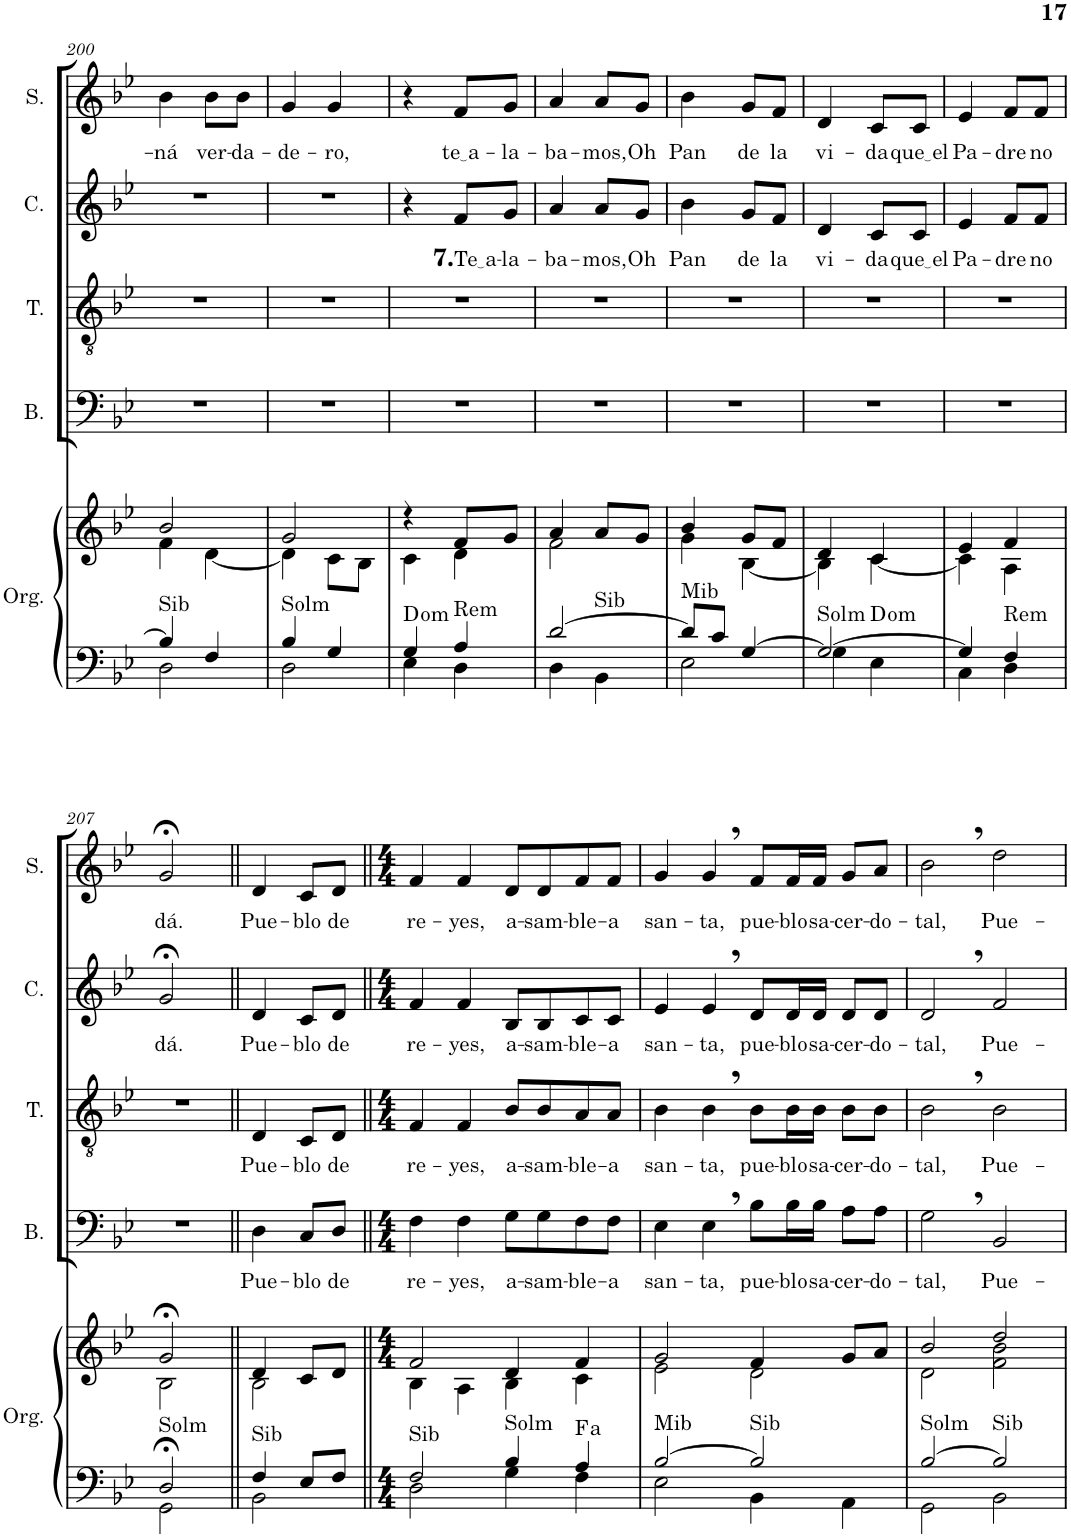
**kern	**kern	**harte	**kern	**text	**kern	**text	**kern	**text	**kern	**text
*part5	*part5	*part5	*part4	*part4	*part3	*part3	*part2	*part2	*part1	*part1
*staff6	*staff5	*	*staff4	*staff4	*staff3	*staff3	*staff2	*staff2	*staff1	*staff1
*I"Órgano	*	*	*I"Bajo	*	*I"Tenor	*	*I"Contralto	*	*I"Soprano	*
*	*	*	*I'B.	*	*I'T.	*	*I'C.	*	*I'S.	*
!!LO:PB:g=z
*clefF4	*clefG2	*	*clefF4	*	*clefGv2	*	*clefG2	*	*clefG2	*
*k[b-e-]	*k[b-e-]	*	*k[b-e-]	*	*k[b-e-]	*	*k[b-e-]	*	*k[b-e-]	*
*M2/4	*M2/4	*	*M2/4	*	*M2/4	*	*M2/4	*	*M2/4	*
=200	=200	=200	=200	=200	=200	=200	=200	=200	=200	=200
*^	*^	*	*	*	*	*	*	*	*	*
!	!	!	!	!LO:H:kt=Sib	!	!	!	!	!	!	!	!LO:LY:b
4B-/]	2D\	2b-/	4f\	N	2r	.	2r	.	2r	.	4b-\	-ná
!	!	!	!	!	!	!	!	!	!	!	!	!LO:LY:b
4F/	.	.	[4d\	.	.	.	.	.	.	.	8b-\L	ver-
!	!	!	!	!	!	!	!	!	!	!	!	!LO:LY:b
.	.	.	.	.	.	.	.	.	.	.	8b-\J	-da-
=201	=201	=201	=201	=201	=201	=201	=201	=201	=201	=201	=201	=201
!	!	!	!	!LO:H:kt=Solm	!	!	!	!	!	!	!	!LO:LY:b
4B-/	2D\	2g/	4d\]	N	2r	.	2r	.	2r	.	4g/	-de-
!	!	!	!	!	!	!	!	!	!	!	!	!LO:LY:b
4G/	.	.	8c\L	.	.	.	.	.	.	.	4g/	-ro,
.	.	.	8B-\J	.	.	.	.	.	.	.	.	.
=202	=202	=202	=202	=202	=202	=202	=202	=202	=202	=202	=202	=202
4G/	4E-\	4r	4c\	D:dim	2r	.	2r	.	4r	.	4r	.
!	!	!	!	!LO:H:kt=Rem	!	!	!	!	!	!LO:LY:b	!	!LO:LY:b
4A/	4D\	8f/L	4d\	N	.	.	.	.	8f/L	7. Te a	8f/L	te a
!	!	!	!	!	!	!	!	!	!	!LO:LY:b	!	!LO:LY:b
.	.	8g/J	.	.	.	.	.	.	8g/J	-la-	8g/J	-la-
=203	=203	=203	=203	=203	=203	=203	=203	=203	=203	=203	=203	=203
!	!	!	!	!LO:H:kt=Sib	!	!	!	!	!	!LO:LY:b	!	!LO:LY:b
[2d/	4D\	4a/	2f\	N	2r	.	2r	.	4a/	-ba-	4a/	-ba-
!	!	!	!	!	!	!	!	!	!	!LO:LY:b	!	!LO:LY:b
.	4BB-\	8a/L	.	.	.	.	.	.	8a/L	-mos,	8a/L	-mos,
!	!	!	!	!	!	!	!	!	!	!LO:LY:b	!	!LO:LY:b
.	.	8g/J	.	.	.	.	.	.	8g/J	Oh	8g/J	Oh
=204	=204	=204	=204	=204	=204	=204	=204	=204	=204	=204	=204	=204
!	!	!	!	!LO:H:kt=Mib	!	!	!	!	!	!LO:LY:b	!	!LO:LY:b
8d/L]	2E-\	4b-/	4g\	N	2r	.	2r	.	4b-\	Pan	4b-\	Pan
8c/J	.	.	.	.	.	.	.	.	.	.	.	.
!	!	!	!	!	!	!	!	!	!	!LO:LY:b	!	!LO:LY:b
[4G/	.	8g/L	[4B-\	.	.	.	.	.	8g/L	de	8g/L	de
!	!	!	!	!	!	!	!	!	!	!LO:LY:b	!	!LO:LY:b
.	.	8f/J	.	.	.	.	.	.	8f/J	la	8f/J	la
=205	=205	=205	=205	=205	=205	=205	=205	=205	=205	=205	=205	=205
!	!	!	!	!LO:H:kt=Solm	!	!	!	!	!	!LO:LY:b	!	!LO:LY:b
2G/_	4G\	4d/	4B-\]	N	2r	.	2r	.	4d/	vi-	4d/	vi-
!	!	!	!	!	!	!	!	!	!	!LO:LY:b	!	!LO:LY:b
.	4E-\	4c/	[4c\	D:dim	.	.	.	.	8c/L	-da	8c/L	-da
!	!	!	!	!	!	!	!	!	!	!LO:LY:b	!	!LO:LY:b
.	.	.	.	.	.	.	.	.	8c/J	que el	8c/J	que el
=206	=206	=206	=206	=206	=206	=206	=206	=206	=206	=206	=206	=206
!	!	!	!	!	!	!	!	!	!	!LO:LY:b	!	!LO:LY:b
4G/]	4C\	4e-/	4c\]	.	2r	.	2r	.	4e-/	Pa-	4e-/	Pa-
!	!	!	!	!LO:H:kt=Rem	!	!	!	!	!	!LO:LY:b	!	!LO:LY:b
4F/	4D\	4f/	4A\	N	.	.	.	.	8f/L	-dre	8f/L	-dre
!	!	!	!	!	!	!	!	!	!	!LO:LY:b	!	!LO:LY:b
.	.	.	.	.	.	.	.	.	8f/J	no	8f/J	no
!!LO:LB:g=z
=207	=207	=207	=207	=207	=207	=207	=207	=207	=207	=207	=207	=207
!	!	!	!	!LO:H:kt=Solm	!	!	!	!	!	!LO:LY:b	!	!LO:LY:b
2D;</	2GG\	2g;</	2B-\	N	2r	.	2r	.	2g;</	dá.	2g;</	dá.
=208||	=208||	=208||	=208||	=208||	=208||	=208||	=208||	=208||	=208||	=208||	=208||	=208||
!	!	!	!	!LO:H:kt=Sib	!	!LO:LY:b	!	!LO:LY:b	!	!LO:LY:b	!	!LO:LY:b
4F/	2BB-\	4d/	2B-\	N	4D\	Pue-	4D/	Pue-	4d/	Pue-	4d/	Pue-
!	!	!	!	!	!	!LO:LY:b	!	!LO:LY:b	!	!LO:LY:b	!	!LO:LY:b
8E-/L	.	8c/L	.	.	8C/L	-blo	8C/L	-blo	8c/L	-blo	8c/L	-blo
!	!	!	!	!	!	!LO:LY:b	!	!LO:LY:b	!	!LO:LY:b	!	!LO:LY:b
8F/J	.	8d/J	.	.	8D/J	de	8D/J	de	8d/J	de	8d/J	de
=209||	=209||	=209||	=209||	=209||	=209||	=209||	=209||	=209||	=209||	=209||	=209||	=209||
*M4/4	*	*M4/4	*	*	*M4/4	*	*M4/4	*	*M4/4	*	*M4/4	*
!	!	!	!	!LO:H:kt=Sib	!	!LO:LY:b	!	!LO:LY:b	!	!LO:LY:b	!	!LO:LY:b
2F/	2D\	2f/	4B-\	N	4F\	re-	4F/	re-	4f/	re-	4f/	re-
!	!	!	!	!	!	!LO:LY:b	!	!LO:LY:b	!	!LO:LY:b	!	!LO:LY:b
.	.	.	4A\	.	4F\	-yes,	4F/	-yes,	4f/	-yes,	4f/	-yes,
!	!	!	!	!LO:H:kt=Solm	!	!LO:LY:b	!	!LO:LY:b	!	!LO:LY:b	!	!LO:LY:b
4B-/	4G\	4d/	4B-\	N	8G\L	a-	8B-/L	a-	8B-/L	a-	8d/L	a-
!	!	!	!	!	!	!LO:LY:b	!	!LO:LY:b	!	!LO:LY:b	!	!LO:LY:b
.	.	.	.	.	8G\	-sam-	8B-/	-sam-	8B-/	-sam-	8d/	-sam-
!	!	!	!	!LO:H:kt=a	!	!LO:LY:b	!	!LO:LY:b	!	!LO:LY:b	!	!LO:LY:b
4A/	4F\	4f/	4c\	.	8F\	-ble-	8A/	-ble-	8c/	-ble-	8f/	-ble-
!	!	!	!	!	!	!LO:LY:b	!	!LO:LY:b	!	!LO:LY:b	!	!LO:LY:b
.	.	.	.	.	8F\J	-a	8A/J	-a	8c/J	-a	8f/J	-a
=210	=210	=210	=210	=210	=210	=210	=210	=210	=210	=210	=210	=210
!	!	!	!	!LO:H:kt=Mib	!	!LO:LY:b	!	!LO:LY:b	!	!LO:LY:b	!	!LO:LY:b
[2B-/	2E-\	2g/	2e-\	N	4E-\	san-	4B-\	san-	4e-/	san-	4g/	san-
!	!	!	!	!	!	!LO:LY:b	!	!LO:LY:b	!	!LO:LY:b	!	!LO:LY:b
.	.	.	.	.	4E-,\	-ta,	4B-,\	-ta,	4e-,/	-ta,	4g,/	-ta,
!	!	!	!	!LO:H:kt=Sib	!	!LO:LY:b	!	!LO:LY:b	!	!LO:LY:b	!	!LO:LY:b
2B-/]	4BB-\	4f/	2d\	N	8B-\L	pue-	8B-\L	pue-	8d/L	pue-	8f/L	pue-
!	!	!	!	!	!	!LO:LY:b	!	!LO:LY:b	!	!LO:LY:b	!	!LO:LY:b
.	.	.	.	.	16B-\L	-blo	16B-\L	-blo	16d/L	-blo	16f/L	-blo
!	!	!	!	!	!	!LO:LY:b	!	!LO:LY:b	!	!LO:LY:b	!	!LO:LY:b
.	.	.	.	.	16B-\JJ	sa-	16B-\JJ	sa-	16d/JJ	sa-	16f/JJ	sa-
!	!	!	!	!	!	!LO:LY:b	!	!LO:LY:b	!	!LO:LY:b	!	!LO:LY:b
.	4AA\	8g/L	.	.	8A\L	-cer-	8B-\L	-cer-	8d/L	-cer-	8g/L	-cer-
!	!	!	!	!	!	!LO:LY:b	!	!LO:LY:b	!	!LO:LY:b	!	!LO:LY:b
.	.	8a/J	.	.	8A\J	-do-	8B-\J	-do-	8d/J	-do-	8a/J	-do-
=211	=211	=211	=211	=211	=211	=211	=211	=211	=211	=211	=211	=211
!	!	!	!	!LO:H:kt=Solm	!	!LO:LY:b	!	!LO:LY:b	!	!LO:LY:b	!	!LO:LY:b
[2B-/	2GG\	2b-/	2d\	N	2G,\	-tal,	2B-,\	-tal,	2d,/	-tal,	2b-,\	-tal,
!	!	!	!	!LO:H:kt=Sib	!	!LO:LY:b	!	!LO:LY:b	!	!LO:LY:b	!	!LO:LY:b
2B-/]	2BB-\	2dd/	2f\ 2b-\	N	2BB-/	Pue-	2B-\	Pue-	2f/	Pue-	2dd\	Pue-
*v	*v	*	*	*	*	*	*	*	*	*	*	*
*	*v	*v	*	*	*	*	*	*	*	*	*
=	=	=	=	=	=	=	=	=	=	=
*-	*-	*-	*-	*-	*-	*-	*-	*-	*-	*-
